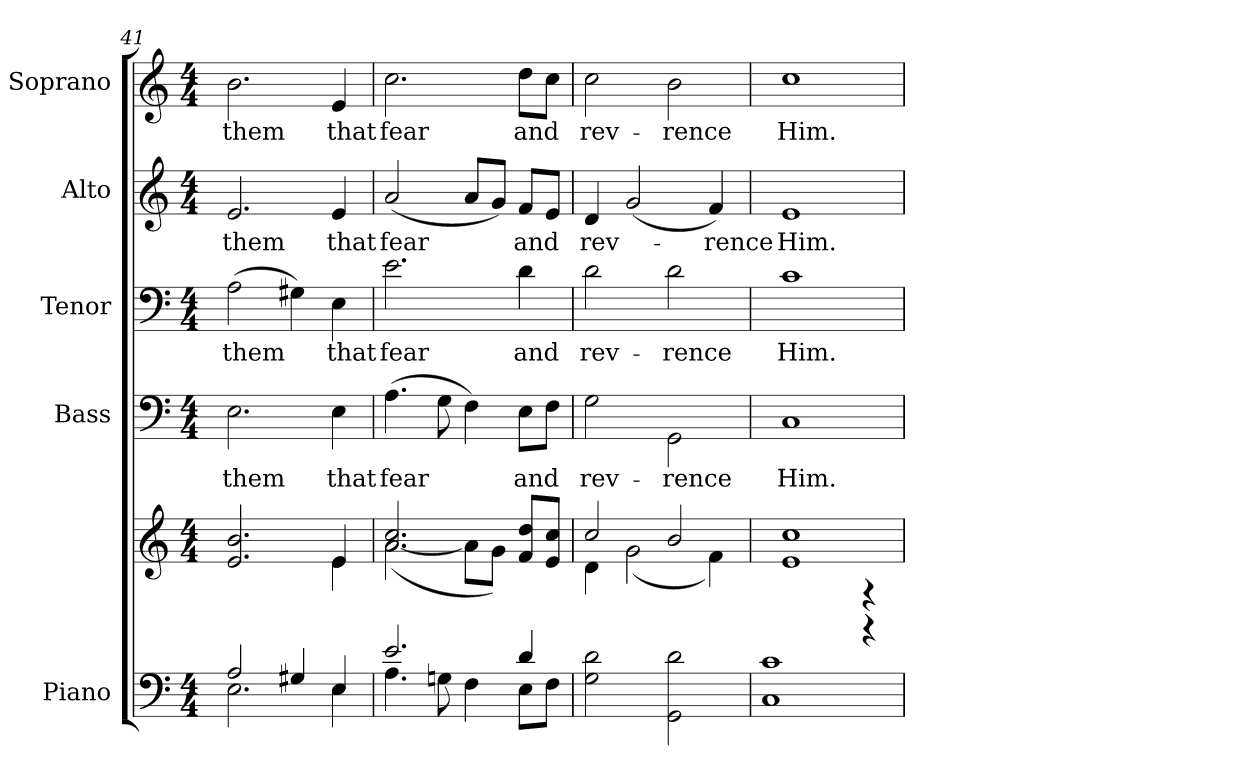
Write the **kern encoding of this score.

**kern	**kern	**kern	**text	**kern	**text	**kern	**text	**kern	**text
*part5	*part5	*part4	*part4	*part3	*part3	*part2	*part2	*part1	*part1
*staff6	*staff5	*staff4	*staff4	*staff3	*staff3	*staff2	*staff2	*staff1	*staff1
*I"Piano	*	*I"Bass	*	*I"Tenor	*	*I"Alto	*	*I"Soprano	*
*I'Pno.	*	*I'B.	*	*I'T.	*	*I'A.	*	*I'S.	*
!!LO:PB:g=z
*clefF4	*clefG2	*clefF4	*	*clefF4	*	*clefG2	*	*clefG2	*
*k[]	*k[]	*k[]	*	*k[]	*	*k[]	*	*k[]	*
*C:	*C:	*C:	*	*C:	*	*C:	*	*C:	*
*M4/4	*M4/4	*M4/4	*	*M4/4	*	*M4/4	*	*M4/4	*
=41	=41	=41	=41	=41	=41	=41	=41	=41	=41
*^	*^	*	*	*	*	*	*	*	*
!	!	!	!	!	!LO:LY:b:color=#000000	!	!	!	!	!	!
!	!	!	!	!	!	!	!LO:LY:b:color=#000000	!	!	!	!
!	!	!	!	!	!	!	!	!	!LO:LY:b:color=#000000	!	!
!	!	!	!	!	!	!	!	!	!	!	!LO:LY:b:color=#000000
2Ai/	2.Ei\	2.ei/ 2.bi	2.ei\yy	2.Ei\	them	(2Ai\	them	2.ei/	them	2.bi\	them
4G#Xi/	.	.	.	.	.	4G#Xi\)	.	.	.	.	.
!	!	!	!	!	!LO:LY:b:color=#000000	!	!	!	!	!	!
!	!	!	!	!	!	!	!LO:LY:b:color=#000000	!	!	!	!
!	!	!	!	!	!	!	!	!	!LO:LY:b:color=#000000	!	!
!	!	!	!	!	!	!	!	!	!	!	!LO:LY:b:color=#000000
4Ei/	4Ei\	4ei/	4ei\	4Ei\	that	4Ei\	that	4ei/	that	4ei/	that
=42	=42	=42	=42	=42	=42	=42	=42	=42	=42	=42	=42
!	!	!	!	!	!LO:LY:b:color=#000000	!	!	!	!	!	!
!	!	!	!	!	!	!	!LO:LY:b:color=#000000	!	!	!	!
!	!	!	!	!	!	!	!	!	!LO:LY:b:color=#000000	!	!
!	!	!	!	!	!	!	!	!	!	!	!LO:LY:b:color=#000000
2.ei/	4.Ai\	2.ai/ 2.cci	([<2ai\	(4.Ai\	fear	2.ei\	fear	(2ai/	fear	2.cci\	fear
.	8Gni\	.	.	8Gi\	.	.	.	.	.	.	.
.	4Fi\	.	8ai\L]	4Fi\)	.	.	.	8ai/L	.	.	.
.	.	.	8gi\J)	.	.	.	.	8gi/J)	.	.	.
!	!	!	!	!	!LO:LY:b:color=#000000	!	!	!	!	!	!
!	!	!	!	!	!	!	!LO:LY:b:color=#000000	!	!	!	!
!	!	!	!	!	!	!	!	!	!LO:LY:b:color=#000000	!	!
!	!	!	!	!	!	!	!	!	!	!	!LO:LY:b:color=#000000
4di/	8Ei\L	8fi/ 8ddiL	8fi\Lyy	8Ei\L	and	4di\	and	8fi/L	and	8ddi\L	and
.	8Fi\J	8ei/ 8cciJ	8ei\Jyy	8Fi\J	.	.	.	8ei/J	.	8cci\J	.
!!LO:PB:g=z
=43	=43	=43	=43	=43	=43	=43	=43	=43	=43	=43	=43
!	!	!	!	!	!LO:LY:b:color=#000000	!	!	!	!	!	!
!	!	!	!	!	!	!	!LO:LY:b:color=#000000	!	!	!	!
!	!	!	!	!	!	!	!	!	!LO:LY:b:color=#000000	!	!
!	!	!	!	!	!	!	!	!	!	!	!LO:LY:b:color=#000000
2di/yy	2Gi\ 2di	2cci/	4di\	2Gi\	rev-	2di\	rev-	4di/	rev-	2cci\	rev-
.	.	.	(2gi\	.	.	.	.	(2gi/	.	.	.
!	!	!	!	!	!LO:LY:b:color=#000000	!	!	!	!	!	!
!	!	!	!	!	!	!	!LO:LY:b:color=#000000	!	!	!	!
!	!	!	!	!	!	!	!	!	!	!	!LO:LY:b:color=#000000
2di/yy	2GGi\ 2di	2bi/	.	2GGi\	-rence	2di\	-rence	.	.	2bi\	-rence
!	!	!	!	!	!	!	!	!	!LO:LY:b:color=#000000	!	!
.	.	.	4fi\)	.	.	.	.	4fi/)	-rence	.	.
=44	=44	=44	=44	=44	=44	=44	=44	=44	=44	=44	=44
!	!	!	!	!	!LO:LY:b:color=#000000	!	!	!	!	!	!
!	!	!	!	!	!	!	!LO:LY:b:color=#000000	!	!	!	!
!	!	!	!	!	!	!	!	!	!LO:LY:b:color=#000000	!	!
!	!	!	!	!	!	!	!	!	!	!	!LO:LY:b:color=#000000
2.ci/yy	1Ci 1ci	1ei 1cci	2.ei\yy	1Ci	Him.	1ci	Him.	1ei	Him.	1cci	Him.
4r	.	.	4r	.	.	.	.	.	.	.	.
*v	*v	*	*	*	*	*	*	*	*	*	*
*	*v	*v	*	*	*	*	*	*	*	*
=	=	=	=	=	=	=	=	=	=
*-	*-	*-	*-	*-	*-	*-	*-	*-	*-
